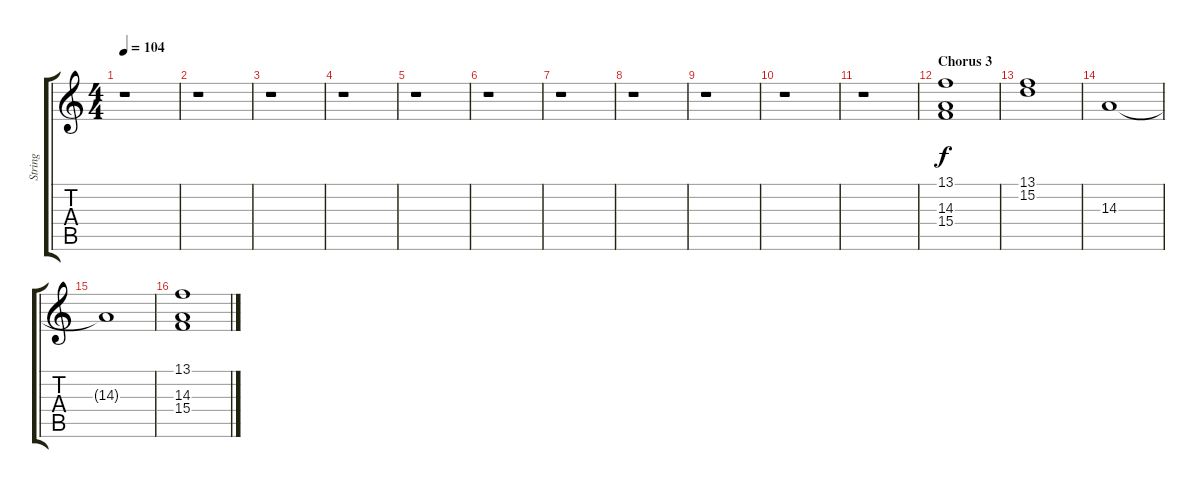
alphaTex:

\track ("String" "String") {instrument synthstrings1}
\staff {score tabs}
\tuning (E4 B3 G3 D3 A2 E2) {hide}
\ts (4 4)
\tempo 104
\clef g2
\ks c
r.1{dy f} |
r.1 |
r.1 |
r.1 |
r.1 |
r.1 |
r.1 |
r.1 |
r.1 |
r.1 |
r.1 |
\section ("" "Chorus 3")
(13.1 14.3 15.4).1 |
(13.1 15.2).1 |
14.3.1 |
14.3{t}.1 |
(13.1 14.3 15.4).1
